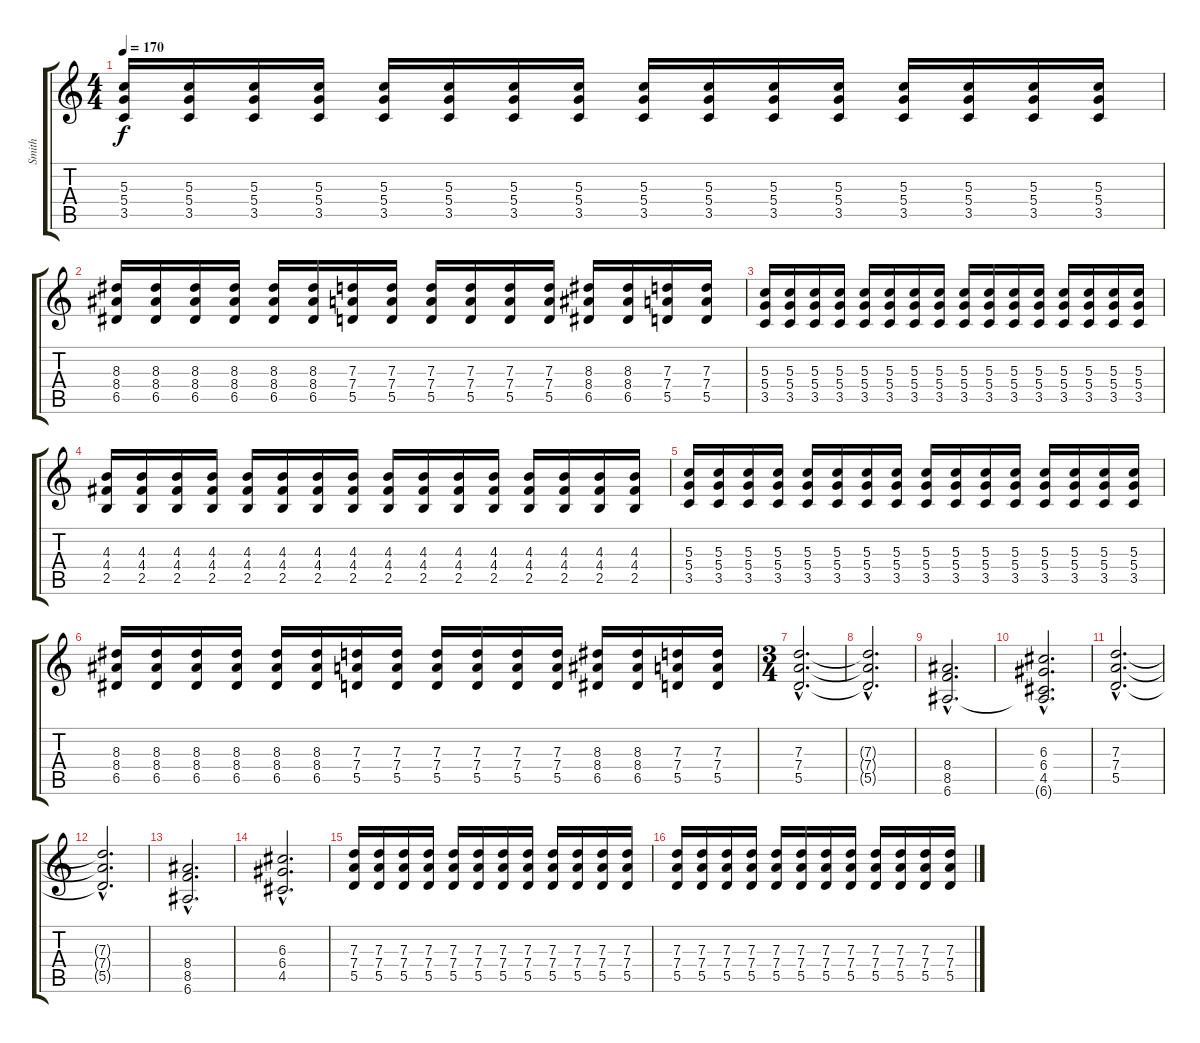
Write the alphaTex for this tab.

\track ("Smith" "Smith") {instrument distortionguitar}
\staff {score tabs}
\tuning (E4 B3 G3 D3 A2 E2) {hide}
\ts (4 4)
\tempo 170
\clef g2
\ks c
(5.3 5.4 3.5).16{dy f} (5.3 5.4 3.5).16 (5.3 5.4 3.5).16 (5.3 5.4 3.5).16 (5.3 5.4 3.5).16 (5.3 5.4 3.5).16 (5.3 5.4 3.5).16 (5.3 5.4 3.5).16 (5.3 5.4 3.5).16 (5.3 5.4 3.5).16 (5.3 5.4 3.5).16 (5.3 5.4 3.5).16 (5.3 5.4 3.5).16 (5.3 5.4 3.5).16 (5.3 5.4 3.5).16 (5.3 5.4 3.5).16 |
(8.3 8.4 6.5).16 (8.3 8.4 6.5).16 (8.3 8.4 6.5).16 (8.3 8.4 6.5).16 (8.3 8.4 6.5).16 (8.3 8.4 6.5).16 (7.3 7.4 5.5).16 (7.3 7.4 5.5).16 (7.3 7.4 5.5).16 (7.3 7.4 5.5).16 (7.3 7.4 5.5).16 (7.3 7.4 5.5).16 (8.3 8.4 6.5).16 (8.3 8.4 6.5).16 (7.3 7.4 5.5).16 (7.3 7.4 5.5).16 |
(5.3 5.4 3.5).16 (5.3 5.4 3.5).16 (5.3 5.4 3.5).16 (5.3 5.4 3.5).16 (5.3 5.4 3.5).16 (5.3 5.4 3.5).16 (5.3 5.4 3.5).16 (5.3 5.4 3.5).16 (5.3 5.4 3.5).16 (5.3 5.4 3.5).16 (5.3 5.4 3.5).16 (5.3 5.4 3.5).16 (5.3 5.4 3.5).16 (5.3 5.4 3.5).16 (5.3 5.4 3.5).16 (5.3 5.4 3.5).16 |
(4.3 4.4 2.5).16 (4.3 4.4 2.5).16 (4.3 4.4 2.5).16 (4.3 4.4 2.5).16 (4.3 4.4 2.5).16 (4.3 4.4 2.5).16 (4.3 4.4 2.5).16 (4.3 4.4 2.5).16 (4.3 4.4 2.5).16 (4.3 4.4 2.5).16 (4.3 4.4 2.5).16 (4.3 4.4 2.5).16 (4.3 4.4 2.5).16 (4.3 4.4 2.5).16 (4.3 4.4 2.5).16 (4.3 4.4 2.5).16 |
(5.3 5.4 3.5).16 (5.3 5.4 3.5).16 (5.3 5.4 3.5).16 (5.3 5.4 3.5).16 (5.3 5.4 3.5).16 (5.3 5.4 3.5).16 (5.3 5.4 3.5).16 (5.3 5.4 3.5).16 (5.3 5.4 3.5).16 (5.3 5.4 3.5).16 (5.3 5.4 3.5).16 (5.3 5.4 3.5).16 (5.3 5.4 3.5).16 (5.3 5.4 3.5).16 (5.3 5.4 3.5).16 (5.3 5.4 3.5).16 |
(8.3 8.4 6.5).16 (8.3 8.4 6.5).16 (8.3 8.4 6.5).16 (8.3 8.4 6.5).16 (8.3 8.4 6.5).16 (8.3 8.4 6.5).16 (7.3 7.4 5.5).16 (7.3 7.4 5.5).16 (7.3 7.4 5.5).16 (7.3 7.4 5.5).16 (7.3 7.4 5.5).16 (7.3 7.4 5.5).16 (8.3 8.4 6.5).16 (8.3 8.4 6.5).16 (7.3 7.4 5.5).16 (7.3 7.4 5.5).16 |
\ts (3 4)
(7.3{hac} 7.4{hac} 5.5{hac}).2{d} |
(7.3{hac t} 7.4{hac t} 5.5{hac t}).2{d} |
(8.4{hac} 8.5{hac} 6.6{hac}).2{d} |
(6.3{hac} 6.4{hac} 4.5{hac} 6.6{hac t}).2{d} |
(7.3{hac} 7.4{hac} 5.5{hac}).2{d} |
(7.3{hac t} 7.4{hac t} 5.5{hac t}).2{d} |
(8.4{hac} 8.5{hac} 6.6{hac}).2{d} |
(6.3{hac} 6.4{hac} 4.5{hac}).2{d} |
(7.3 7.4 5.5).16 (7.3 7.4 5.5).16 (7.3 7.4 5.5).16 (7.3 7.4 5.5).16 (7.3 7.4 5.5).16 (7.3 7.4 5.5).16 (7.3 7.4 5.5).16 (7.3 7.4 5.5).16 (7.3 7.4 5.5).16 (7.3 7.4 5.5).16 (7.3 7.4 5.5).16 (7.3 7.4 5.5).16 |
(7.3 7.4 5.5).16 (7.3 7.4 5.5).16 (7.3 7.4 5.5).16 (7.3 7.4 5.5).16 (7.3 7.4 5.5).16 (7.3 7.4 5.5).16 (7.3 7.4 5.5).16 (7.3 7.4 5.5).16 (7.3 7.4 5.5).16 (7.3 7.4 5.5).16 (7.3 7.4 5.5).16 (7.3 7.4 5.5).16
